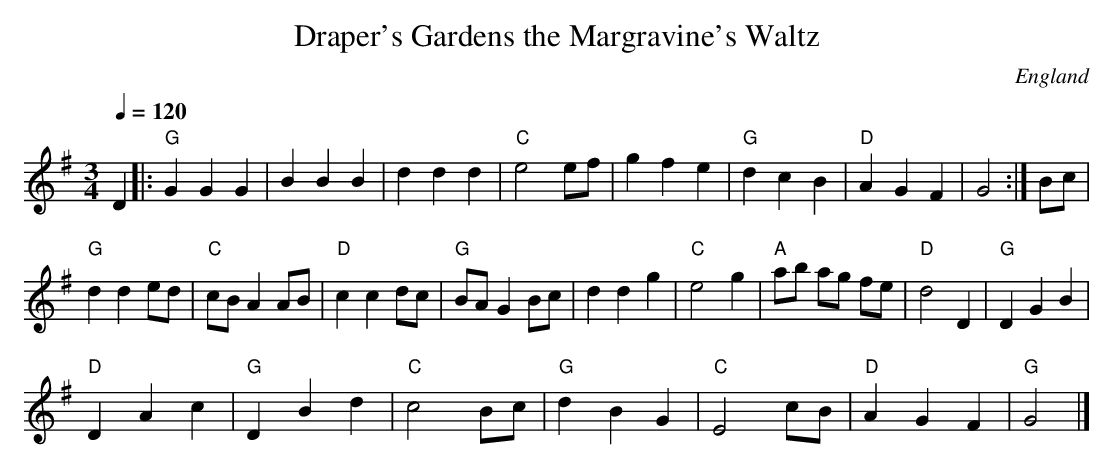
X:1
T:Draper's Gardens the Margravine's Waltz
Q:1/4=120     %Tempo
O:England
M:3/4     %Meter
L:1/8     %
K:G
D2 |:"G"G2 G2 G2 |B2 B2 B2 |d2 d2 d2 |"C"e4 ef |g2 f2 e2 |"G"d2 c2 B2 |"D"A2 G2 F2 |G4 :|Bc |
"G"d2 d2 ed |"C"cB A2 AB |"D"c2 c2 dc |"G"BA G2 Bc |d2 d2 g2 |"C"e4 g2 |"A"ab ag fe |"D"d4 D2 |"G"D2 G2 B2 |
"D"D2 A2 c2 |"G"D2 B2 d2 |"C"c4 Bc |"G"d2 B2 G2 |"C"E4 cB |"D"A2 G2 F2 |"G"G4 |]
